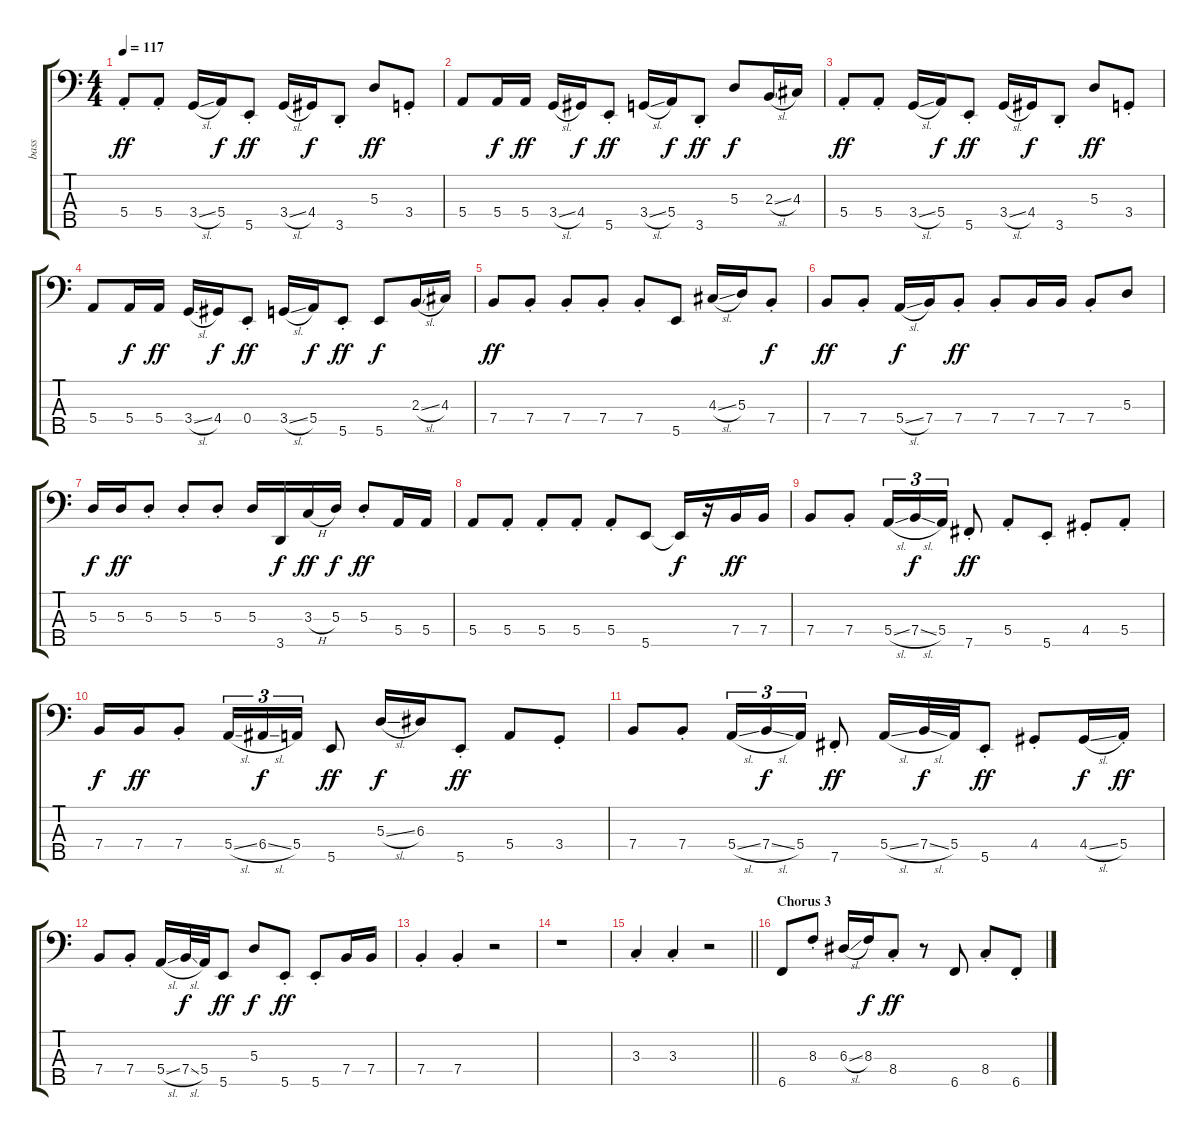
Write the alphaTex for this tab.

\track ("bass" "bass") {instrument synthbass1}
\staff {score tabs}
\tuning (G2 D2 A1 E1 B0) {hide}
\ts (4 4)
\tempo 117
\clef f4
\ks c
5.4{st}.8{dy ff} 5.4{st}.8 3.4{sl}.16 5.4.16{dy f} 5.5{st}.8{dy ff} 3.4{sl}.16 4.4.16{dy f} 3.5{st}.8 5.3.8{dy ff} 3.4{st}.8 |
5.4.8 5.4.16{dy f} 5.4.16{dy ff} 3.4{sl}.16 4.4.16{dy f} 5.5{st}.8{dy ff} 3.4{sl}.16 5.4.16{dy f} 3.5{st}.8{dy ff} 5.3.8{dy f} 2.3{sl}.16 4.3.16 |
5.4{st}.8{dy ff} 5.4{st}.8 3.4{sl}.16 5.4.16{dy f} 5.5{st}.8{dy ff} 3.4{sl}.16 4.4.16{dy f} 3.5{st}.8 5.3.8{dy ff} 3.4{st}.8 |
5.4.8 5.4.16{dy f} 5.4.16{dy ff} 3.4{sl}.16 4.4.16{dy f} 0.4{st}.8{dy ff} 3.4{sl}.16 5.4.16{dy f} 5.5{st}.8{dy ff} 5.5.8{dy f} 2.3{sl}.16 4.3.16 |
7.4.8{dy ff} 7.4{st}.8 7.4{st}.8 7.4{st}.8 7.4{st}.8 5.5.8 4.3{sl}.16 5.3.16 7.4{st}.8{dy f} |
7.4.8{dy ff} 7.4{st}.8 5.4{sl}.16{dy f} 7.4.16 7.4{st}.8{dy ff} 7.4{st}.8 7.4.16 7.4.16 7.4{st}.8 5.3.8 |
5.3.16{dy f beam Up} 5.3.16{dy ff beam Up} 5.3{st}.8{beam Up} 5.3{st}.8{beam Up} 5.3{st}.8{beam Up} 5.3.16 3.5.16{dy f} 3.3{h}.16{dy ff} 5.3.16{dy f} 5.3{st}.8{dy ff} 5.4.16 5.4.16 |
5.4.8 5.4{st}.8 5.4{st}.8 5.4{st}.8 5.4{st}.8 5.5.8 5.5{t}.16{dy f} r.16 7.4.16{dy ff} 7.4.16 |
7.4.8 7.4{st}.8 5.4{sl}.16{tu (3 2)} 7.4{sl}.16{tu (3 2) dy f} 5.4.16{tu (3 2)} 7.5{st}.8{dy ff} 5.4{st}.8 5.5{st}.8 4.4{st}.8 5.4{st}.8 |
7.4.16{dy f} 7.4.16{dy ff} 7.4{st}.8 5.4{sl}.16{tu (3 2)} 6.4{sl}.16{tu (3 2) dy f} 5.4.16{tu (3 2)} 5.5.8{dy ff} 5.3{sl}.16{dy f} 6.3.16 5.5{st}.8{dy ff} 5.4.8 3.4{st}.8 |
7.4.8 7.4{st}.8 5.4{sl}.16{tu (3 2)} 7.4{sl}.16{tu (3 2) dy f} 5.4.16{tu (3 2)} 7.5{st}.8{dy ff} 5.4{sl}.16 7.4{sl}.32{dy f} 5.4.32 5.5{st}.8{dy ff} 4.4{st}.8 4.4{sl}.16{dy f} 5.4{st}.16{dy ff} |
7.4.8 7.4{st}.8 5.4{sl}.16 7.4{sl}.32{dy f} 5.4.32 5.5.8{dy ff} 5.3.8{dy f} 5.5{st}.8{dy ff} 5.5{st}.8 7.4.16 7.4.16 |
7.4{st}.4 7.4{st}.4 r.2 |
r.1 |
\barLineRight lightlight
3.3{st}.4 3.3{st}.4 r.2 |
\section ("" "Chorus 3")
6.5.8 8.3{st}.8 6.3{sl}.16{beam Up} 8.3.16{dy f beam Up} 8.4{st}.8{dy ff beam Up} r.8 6.5.8 8.4{st}.8 6.5{st}.8
